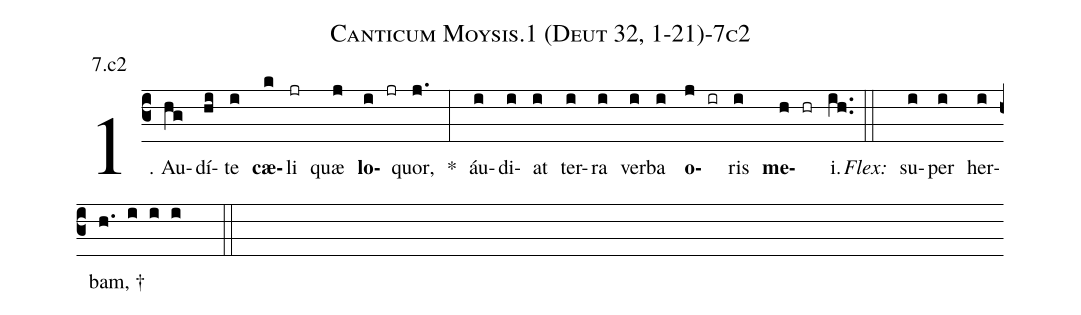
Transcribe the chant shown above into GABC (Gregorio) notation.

name: Canticum Moysis.1 (Deut 32, 1-21)-7c2;
annotation: 7.c2;
%%
(c3)1. Au(hg)dí(hi)te(i) <b>cæ</b>(k)li(jr) quæ(j) <b>lo</b>(i jr)quor,(j.) *(:) áu(i)di(i)at(i) ter(i)ra(i) ver(i)ba(i) <b>o</b>(j ir)ris(i) <b>me</b>(h hr)i.(ih..) (::)
<i>Flex:</i>()  su(i)per(i) her(i)bam, †(h. i i i  ::)
